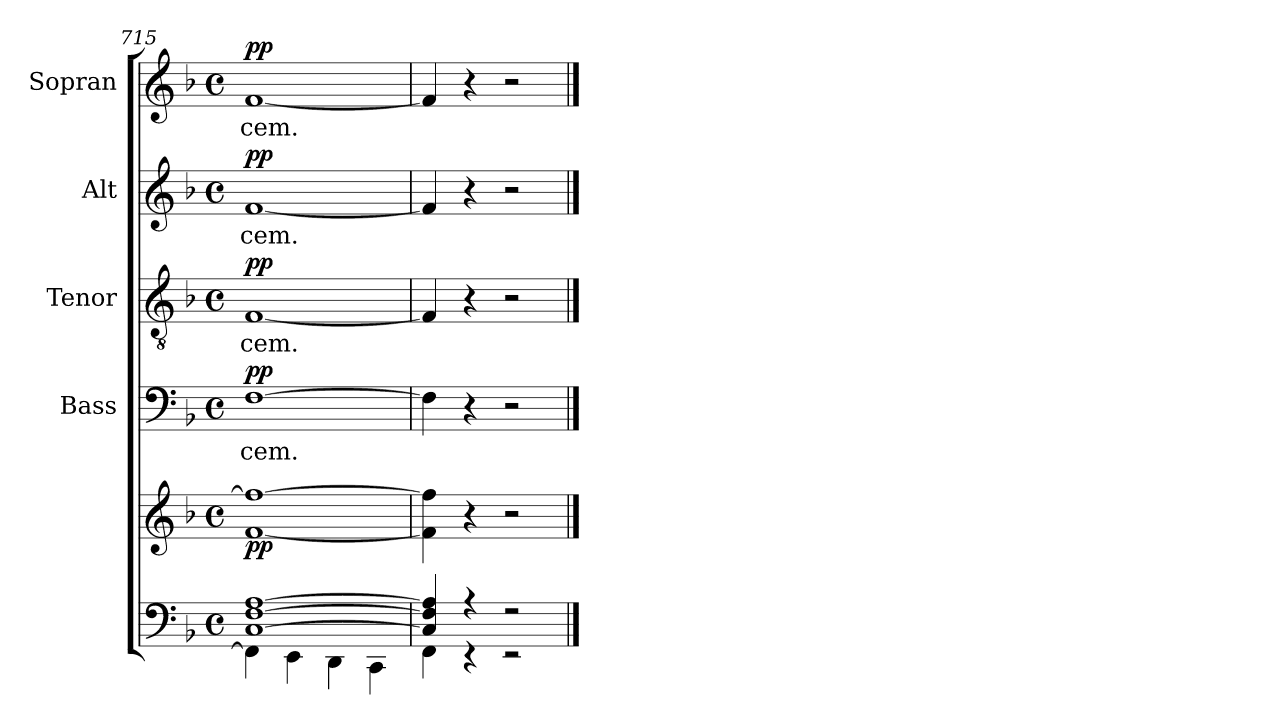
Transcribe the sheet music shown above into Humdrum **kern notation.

**kern	**kern	**dynam	**kern	**text	**dynam	**kern	**text	**dynam	**kern	**text	**dynam	**kern	**text	**dynam
*part5	*part5	*part5	*part4	*part4	*part4	*part3	*part3	*part3	*part2	*part2	*part2	*part1	*part1	*part1
*staff6	*staff5	*staff5/6	*staff4	*staff4	*staff4	*staff3	*staff3	*staff3	*staff2	*staff2	*staff2	*staff1	*staff1	*staff1
*	*	*	*I"Bass	*	*	*I"Tenor	*	*	*I"Alt	*	*	*I"Sopran	*	*
*	*	*	*I'B.	*	*	*I'T.	*	*	*I'A.	*	*	*I'S.	*	*
*clefF4	*clefG2	*	*clefF4	*	*	*clefGv2	*	*	*clefG2	*	*	*clefG2	*	*
*k[b-]	*k[b-]	*	*k[b-]	*	*	*k[b-]	*	*	*k[b-]	*	*	*k[b-]	*	*
*F:	*F:	*	*F:	*	*	*F:	*	*	*F:	*	*	*F:	*	*
*M4/4	*M4/4	*	*M4/4	*	*	*M4/4	*	*	*M4/4	*	*	*M4/4	*	*
*met(c)	*met(c)	*	*met(c)	*	*	*met(c)	*	*	*met(c)	*	*	*met(c)	*	*
=715	=715	=715	=715	=715	=715	=715	=715	=715	=715	=715	=715	=715	=715	=715
*^	*	*	*	*	*	*	*	*	*	*	*	*	*	*
!	!	!	!LO:DY:b	!	!LO:LY:b	!LO:DY:a	!	!LO:LY:b	!LO:DY:a	!	!LO:LY:b	!LO:DY:a	!	!LO:LY:b	!LO:DY:a
[>1C [>1F [>1A	4FF\]	[1f 1ff_	pp	[1F	-cem.	pp	[1F	-cem.	pp	[1f	-cem.	pp	[1f	-cem.	pp
.	4EE\	.	.	.	.	.	.	.	.	.	.	.	.	.	.
.	4DD\	.	.	.	.	.	.	.	.	.	.	.	.	.	.
.	4CC\	.	.	.	.	.	.	.	.	.	.	.	.	.	.
=716	=716	=716	=716	=716	=716	=716	=716	=716	=716	=716	=716	=716	=716	=716	=716
4C/] 4F/] 4A/]	4FF\	4f\] 4ff\]	.	4F\]	.	.	4F/]	.	.	4f/]	.	.	4f/]	.	.
4r	4r	4r	.	4r	.	.	4r	.	.	4r	.	.	4r	.	.
2r	2r	2r	.	2r	.	.	2r	.	.	2r	.	.	2r	.	.
*v	*v	*	*	*	*	*	*	*	*	*	*	*	*	*	*
==	==	==	==	==	==	==	==	==	==	==	==	==	==	==
*-	*-	*-	*-	*-	*-	*-	*-	*-	*-	*-	*-	*-	*-	*-
